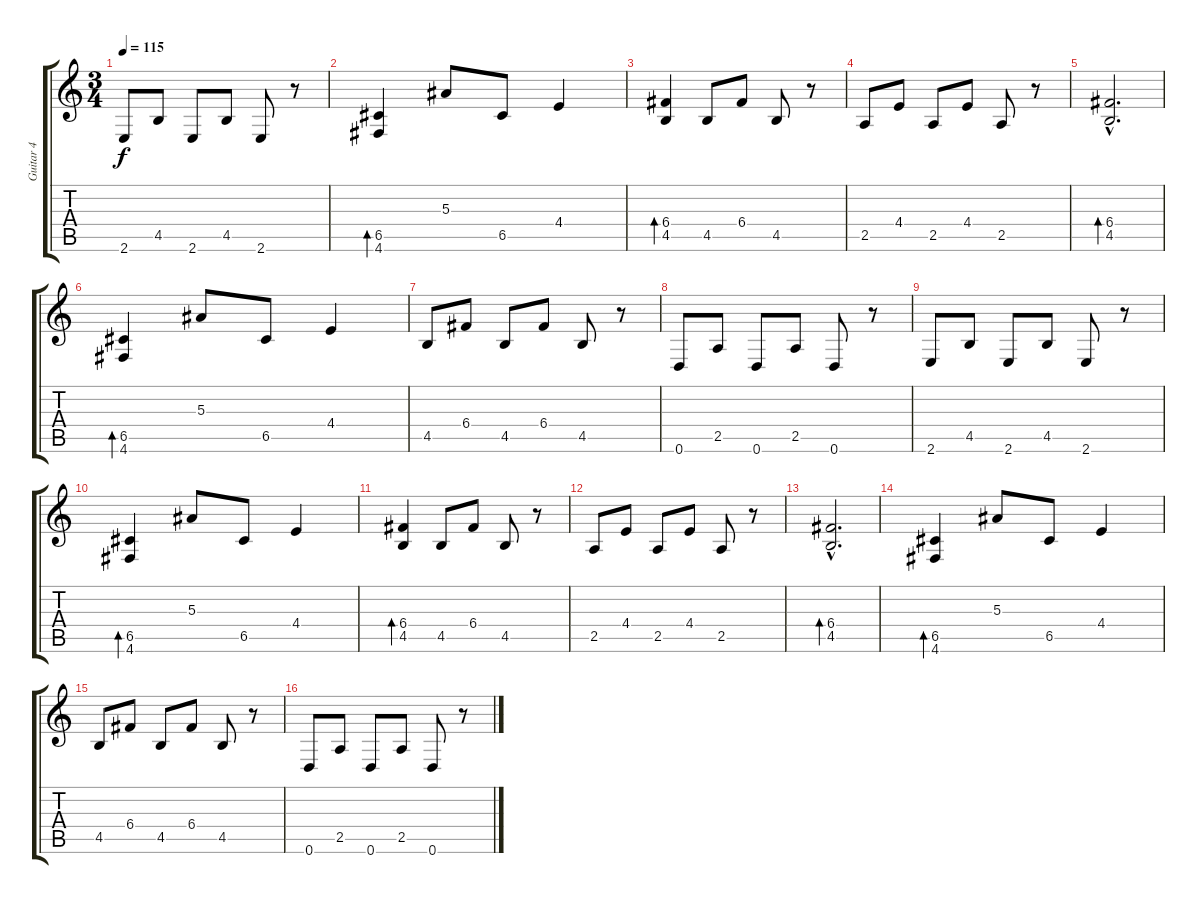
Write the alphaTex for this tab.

\track ("Guitar 4" "Guitar 4") {instrument acousticguitarsteel}
\staff {score tabs}
\tuning (D4 A3 F3 C3 G2 D2) {hide}
\ts (3 4)
\tempo 115
\clef g2
\ks c
2.6.8{dy f} 4.5.8 2.6.8 4.5.8 2.6.8 r.8 |
(6.5 4.6).4{bd 240} 5.3.8 6.5.8 4.4.4 |
(6.4 4.5).4{bd 240} 4.5.8 6.4.8 4.5.8 r.8 |
2.5.8 4.4.8 2.5.8 4.4.8 2.5.8 r.8 |
(6.4{hac} 4.5{hac}).2{d bd 240} |
(6.5 4.6).4{bd 240} 5.3.8 6.5.8 4.4.4 |
4.5.8 6.4.8 4.5.8 6.4.8 4.5.8 r.8 |
0.6.8 2.5.8 0.6.8 2.5.8 0.6.8 r.8 |
2.6.8 4.5.8 2.6.8 4.5.8 2.6.8 r.8 |
(6.5 4.6).4{bd 240} 5.3.8 6.5.8 4.4.4 |
(6.4 4.5).4{bd 240} 4.5.8 6.4.8 4.5.8 r.8 |
2.5.8 4.4.8 2.5.8 4.4.8 2.5.8 r.8 |
(6.4{hac} 4.5{hac}).2{d bd 240} |
(6.5 4.6).4{bd 240} 5.3.8 6.5.8 4.4.4 |
4.5.8 6.4.8 4.5.8 6.4.8 4.5.8 r.8 |
0.6.8 2.5.8 0.6.8 2.5.8 0.6.8 r.8
